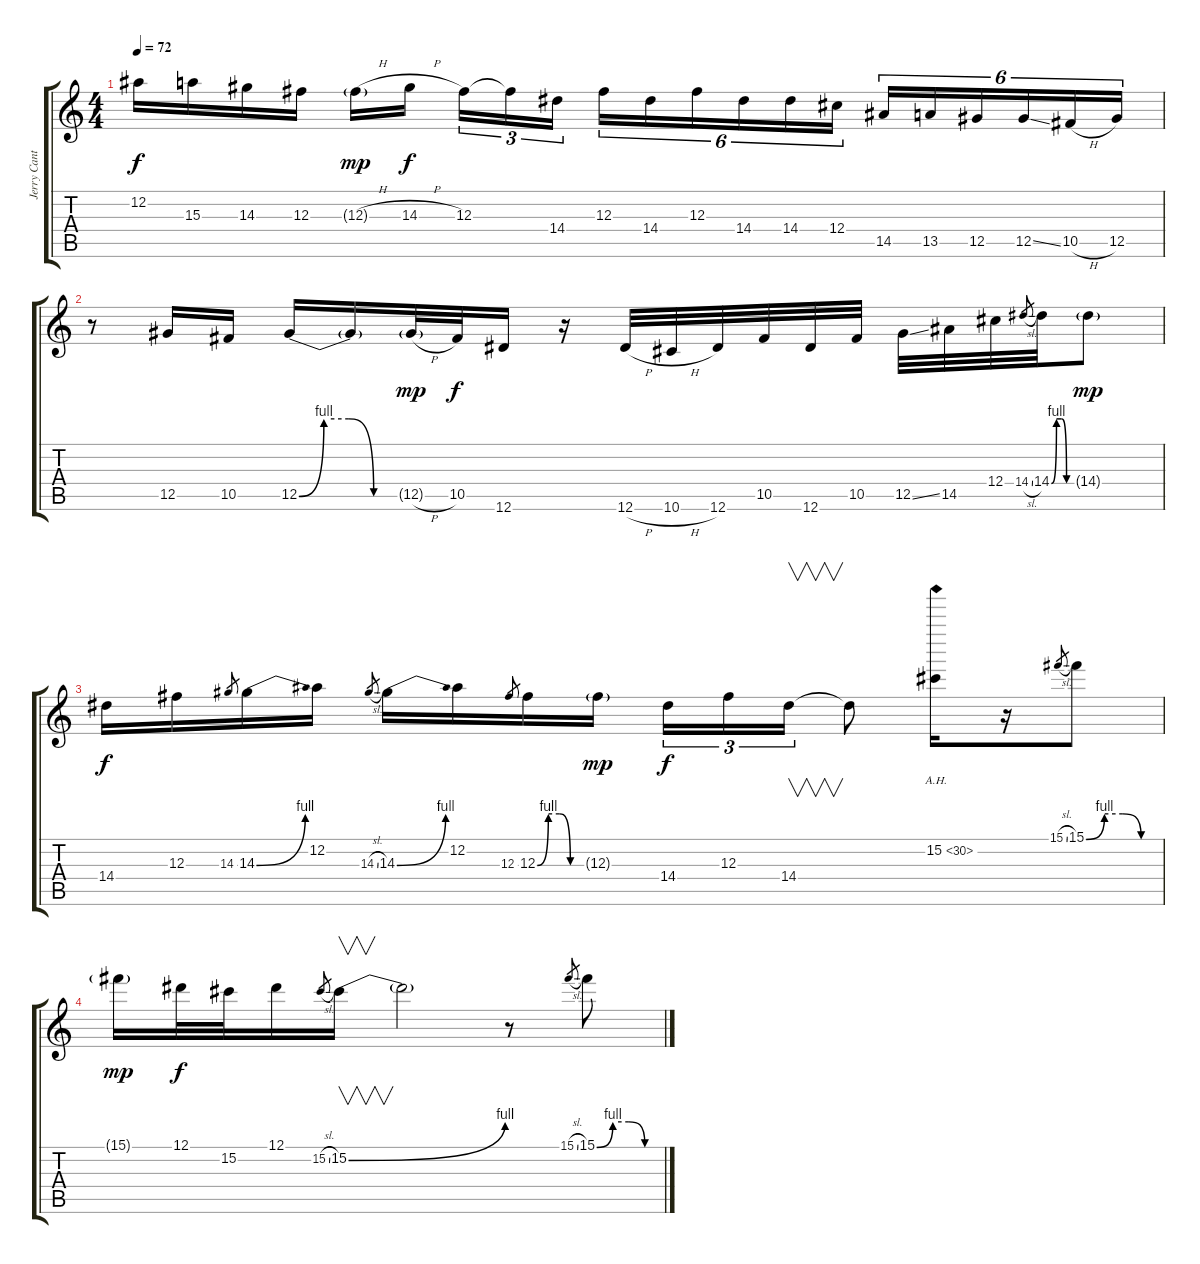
\track ("Jerry Cantrell - Guitar 2 - Talkbox" "Jerry Cant") {instrument overdrivenguitar}
\staff {score tabs}
\tuning (Eb4 Bb3 Gb3 Db3 Ab2 Eb2) {hide}
\ts (4 4)
\tempo 72
\clef g2
\ks c
12.2.16{dy f} 15.3.16 14.3.16 12.3.16 12.3{h g}.16{dy mp} 14.3{h}.16{dy f} 12.3.16{tu (3 2)} 12.3{t}.16{tu (3 2)} 14.4.16{tu (3 2)} 12.3.16{tu (6 4)} 14.4.16{tu (6 4)} 12.3.16{tu (6 4)} 14.4.16{tu (6 4)} 14.4.16{tu (6 4)} 12.4.16{tu (6 4)} 14.5.16{tu (6 4)} 13.5.16{tu (6 4)} 12.5.16{tu (6 4)} 12.5{ss}.16{tu (6 4)} 10.5{h}.16{tu (6 4)} 12.5.16{tu (6 4)} |
r.8 12.5.16 10.5.16 12.5{be (custom 0 0 15 4 30 4 45 0 60 0)}.16 12.5{t}.16 12.5{h g}.32{dy mp} 10.5.32{dy f} 12.6.16 r.16 12.6{h}.32 10.6{h}.32 12.6.32 10.5.32 12.6.32 10.5.32 12.5{ss}.32 14.5.32 12.4.32 14.4{sl}.8{gr} 14.4{be (custom 0 0 15 4 30 4 45 0 60 0)}.32 14.4{g}.8{dy mp} |
14.4.16{dy f} 12.3.16 14.3.8{gr} 14.3{be (bend 0 0 60 4)}.16 12.2.16 14.3{sl}.8{gr} 14.3{be (bend 0 0 60 4)}.16 12.2.16 12.3.8{gr} 12.3{be (custom 0 0 15 4 30 4 45 0 60 0)}.16 12.3{g}.16{dy mp} 14.4.16{tu (3 2) dy f} 12.3.16{tu (3 2)} 14.4.16{v tu (3 2)} 14.4{t}.8 15.2{ah 15}.16 r.16 15.1{sl}.8{gr} 15.1{be (custom 0 0 15 4 30 4 45 0 60 0)}.8 |
15.1{g}.16{dy mp} 12.1.32{dy f} 15.2.32 12.1.16 15.2{sl}.8{gr} 15.2{be (bend 0 0 60 4)}.16{v} 15.2{t}.2 r.8 15.1{sl}.8{gr} 15.1{be (custom 0 0 15 4 30 4 45 0 60 0)}.8
